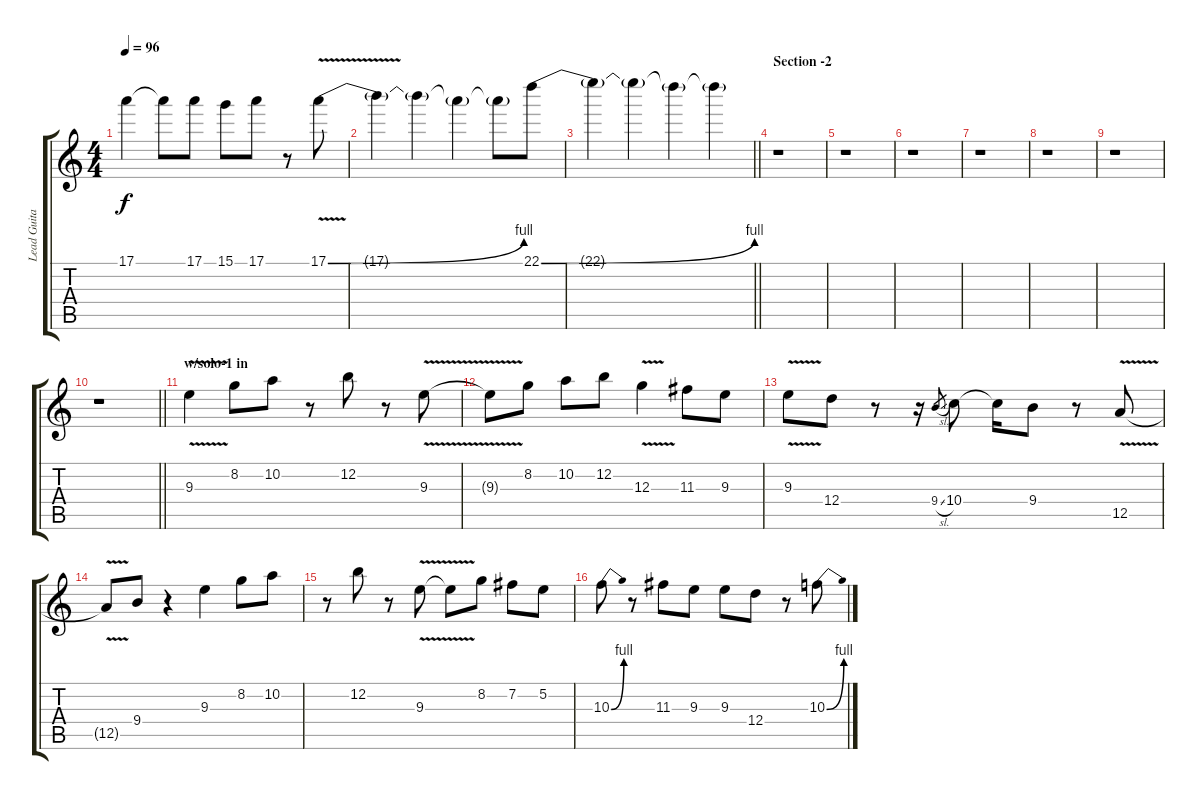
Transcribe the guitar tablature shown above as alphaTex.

\track ("Lead Guitar" "Lead Guita") {instrument distortionguitar}
\staff {score tabs}
\tuning (E4 B3 G3 D3 A2 E2) {hide}
\ts (4 4)
\tempo 96
\clef g2
\ks c
17.1{t}.4{dy f} 17.1{t}.8 17.1.8 15.1.8 17.1.8 r.8 17.1{be (bend 0 0 60 4) v}.8 |
17.1{t}.4 17.1{t}.4 17.1{t}.4 17.1{t}.8 22.1{be (bend 0 0 60 4)}.8 |
\barLineRight lightlight
22.1{t}.4 22.1{t}.4 22.1{t}.4 22.1{t}.4 |
\section ("" "Section -2")
r.1 |
r.1 |
r.1 |
r.1 |
r.1 |
r.1 |
\barLineRight lightlight
r.1 |
\section ("" "w/solo-1 in")
9.3{v}.4 8.2.8 10.2.8 r.8 12.2.8 r.8 9.3{v}.8 |
9.3{t}.8 8.2.8 10.2.8 12.2.8 12.3{v}.4 11.3.8 9.3.8 |
9.3{v}.8 12.4.8 r.8 r.16 9.4{sl}.8{gr} 10.4.8 10.4{t}.16 9.4.8 r.8 12.5{v}.8 |
12.5{t}.8 9.4.8 r.4 9.3.4 8.2.8 10.2.8 |
r.8 12.2.8 r.8 9.3{v}.8 9.3{t}.8 8.2.8 7.2.8 5.2.8 |
10.3{be (bend 0 0 60 4)}.8 r.8 11.3.8 9.3.8 9.3.8 12.4.8 r.8 10.3{be (bend 0 0 60 4)}.8
